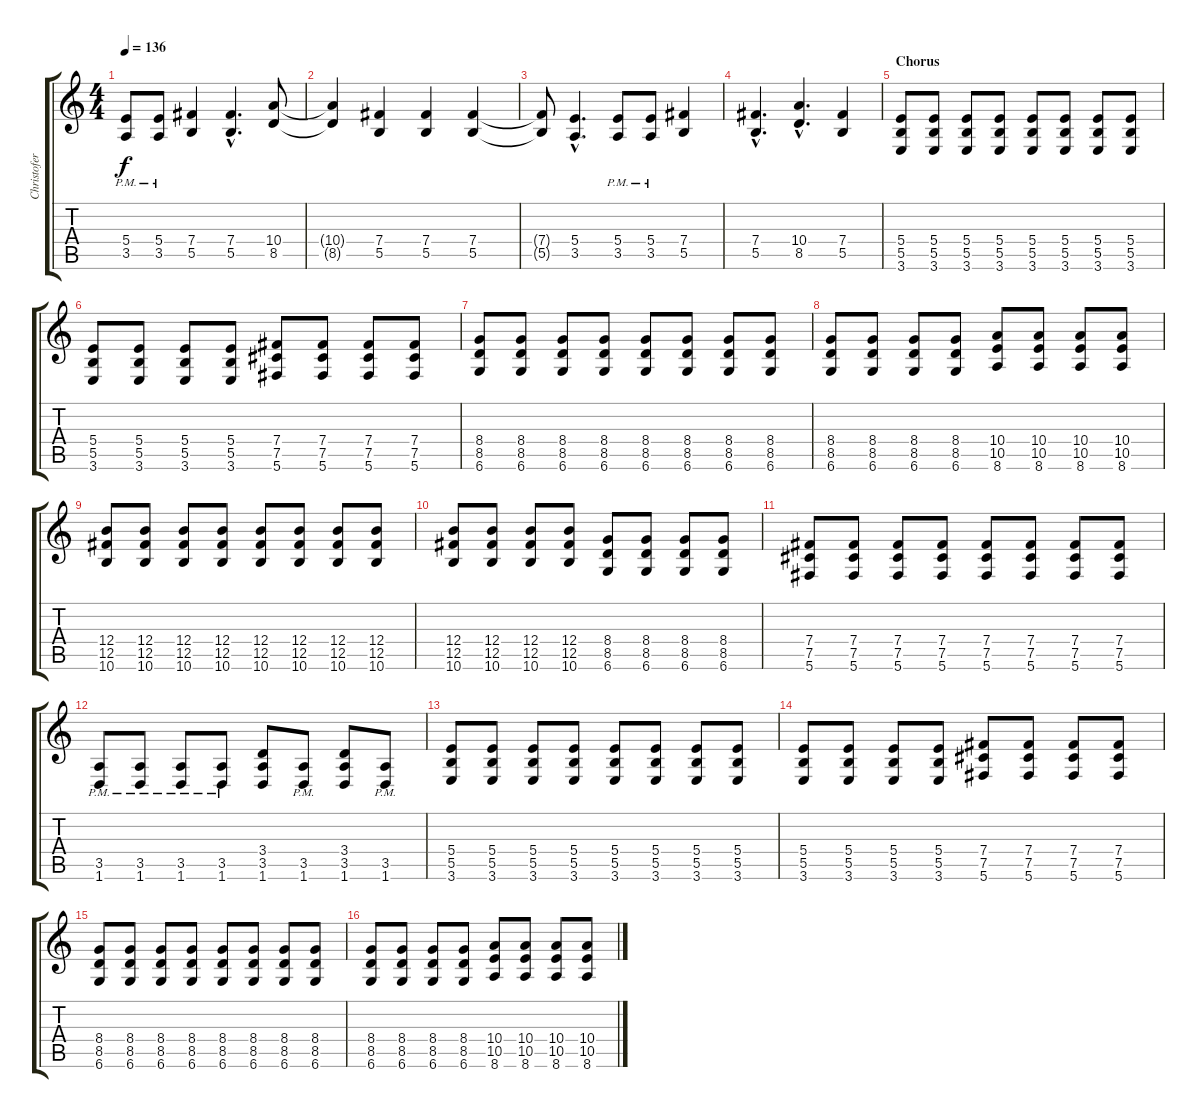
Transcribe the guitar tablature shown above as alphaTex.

\track ("Christofer Johnsson" "Christofer") {instrument overdrivenguitar}
\staff {score tabs}
\tuning (Db4 Ab3 E3 B2 Gb2 Db2) {hide}
\ts (4 4)
\tempo 136
\clef g2
\ks c
(5.4{pm} 3.5{pm}).8{dy f} (5.4{pm} 3.5{pm}).8 (7.4 5.5).4 (7.4{hac} 5.5{hac}).4{d} (10.4 8.5).8 |
(10.4{t} 8.5{t}).4 (7.4 5.5).4 (7.4 5.5).4 (7.4 5.5).4 |
(7.4{t} 5.5{t}).8 (5.4{hac} 3.5{hac}).4{d} (5.4{pm} 3.5{pm}).8 (5.4{pm} 3.5{pm}).8 (7.4 5.5).4 |
(7.4{hac} 5.5{hac}).4{d} (10.4{hac} 8.5{hac}).4{d} (7.4 5.5).4 |
\section ("" "Chorus")
(5.4 5.5 3.6).8 (5.4 5.5 3.6).8 (5.4 5.5 3.6).8 (5.4 5.5 3.6).8 (5.4 5.5 3.6).8 (5.4 5.5 3.6).8 (5.4 5.5 3.6).8 (5.4 5.5 3.6).8 |
(5.4 5.5 3.6).8 (5.4 5.5 3.6).8 (5.4 5.5 3.6).8 (5.4 5.5 3.6).8 (7.4 7.5 5.6).8 (7.4 7.5 5.6).8 (7.4 7.5 5.6).8 (7.4 7.5 5.6).8 |
(8.4 8.5 6.6).8 (8.4 8.5 6.6).8 (8.4 8.5 6.6).8 (8.4 8.5 6.6).8 (8.4 8.5 6.6).8 (8.4 8.5 6.6).8 (8.4 8.5 6.6).8 (8.4 8.5 6.6).8 |
(8.4 8.5 6.6).8 (8.4 8.5 6.6).8 (8.4 8.5 6.6).8 (8.4 8.5 6.6).8 (10.4 10.5 8.6).8 (10.4 10.5 8.6).8 (10.4 10.5 8.6).8 (10.4 10.5 8.6).8 |
(12.4 12.5 10.6).8 (12.4 12.5 10.6).8 (12.4 12.5 10.6).8 (12.4 12.5 10.6).8 (12.4 12.5 10.6).8 (12.4 12.5 10.6).8 (12.4 12.5 10.6).8 (12.4 12.5 10.6).8 |
(12.4 12.5 10.6).8 (12.4 12.5 10.6).8 (12.4 12.5 10.6).8 (12.4 12.5 10.6).8 (8.4 8.5 6.6).8 (8.4 8.5 6.6).8 (8.4 8.5 6.6).8 (8.4 8.5 6.6).8 |
(7.4 7.5 5.6).8 (7.4 7.5 5.6).8 (7.4 7.5 5.6).8 (7.4 7.5 5.6).8 (7.4 7.5 5.6).8 (7.4 7.5 5.6).8 (7.4 7.5 5.6).8 (7.4 7.5 5.6).8 |
(3.5{pm} 1.6{pm}).8 (3.5{pm} 1.6{pm}).8 (3.5{pm} 1.6{pm}).8 (3.5{pm} 1.6{pm}).8 (3.4 3.5 1.6).8 (3.5{pm} 1.6{pm}).8 (3.4 3.5 1.6).8 (3.5{pm} 1.6{pm}).8 |
(5.4 5.5 3.6).8 (5.4 5.5 3.6).8 (5.4 5.5 3.6).8 (5.4 5.5 3.6).8 (5.4 5.5 3.6).8 (5.4 5.5 3.6).8 (5.4 5.5 3.6).8 (5.4 5.5 3.6).8 |
(5.4 5.5 3.6).8 (5.4 5.5 3.6).8 (5.4 5.5 3.6).8 (5.4 5.5 3.6).8 (7.4 7.5 5.6).8 (7.4 7.5 5.6).8 (7.4 7.5 5.6).8 (7.4 7.5 5.6).8 |
(8.4 8.5 6.6).8 (8.4 8.5 6.6).8 (8.4 8.5 6.6).8 (8.4 8.5 6.6).8 (8.4 8.5 6.6).8 (8.4 8.5 6.6).8 (8.4 8.5 6.6).8 (8.4 8.5 6.6).8 |
(8.4 8.5 6.6).8 (8.4 8.5 6.6).8 (8.4 8.5 6.6).8 (8.4 8.5 6.6).8 (10.4 10.5 8.6).8 (10.4 10.5 8.6).8 (10.4 10.5 8.6).8 (10.4 10.5 8.6).8
